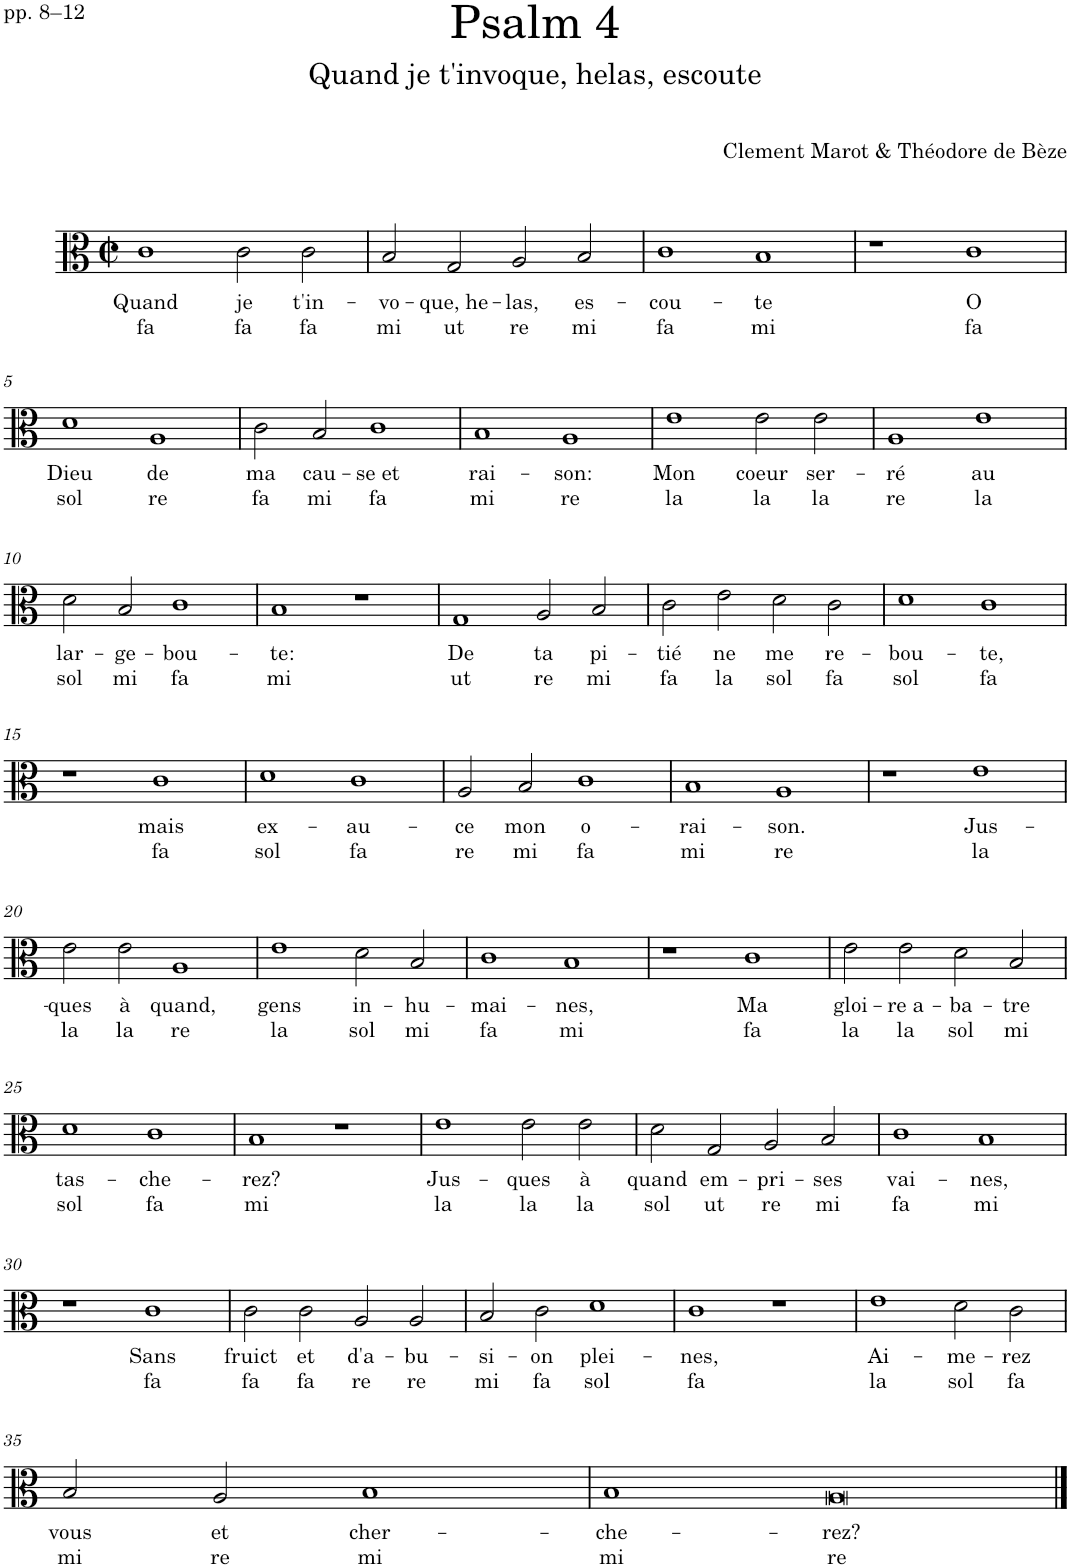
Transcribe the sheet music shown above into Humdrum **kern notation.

**kern	**text	**text
*part1	*part1	*part1
*staff1	*staff1	*staff1
*I"Voice	*	*
*I'Vo.	*	*
*clefC3	*	*
*k[]	*	*
*M4/2	*	*
*met(c|)	*	*
=1	=1	=1
!	!LO:LY:b	!LO:LY:b
1c	Quand	fa
!	!LO:LY:b	!LO:LY:b
2c\	je	fa
!	!LO:LY:b	!LO:LY:b
2c\	t'in-	fa
=2	=2	=2
!	!LO:LY:b	!LO:LY:b
2B/	-vo-	mi
!	!LO:LY:b	!LO:LY:b
2G/	-que, he-	ut
!	!LO:LY:b	!LO:LY:b
2A/	-las,	re
!	!LO:LY:b	!LO:LY:b
2B/	es-	mi
=3	=3	=3
!	!LO:LY:b	!LO:LY:b
1c	-cou-	fa
!	!LO:LY:b	!LO:LY:b
1B	-te	mi
=4	=4	=4
1r	.	.
!	!LO:LY:b	!LO:LY:b
1c	O	fa
!!LO:LB:g=z
=5	=5	=5
!	!LO:LY:b	!LO:LY:b
1d	Dieu	sol
!	!LO:LY:b	!LO:LY:b
1A	de	re
=6	=6	=6
!	!LO:LY:b	!LO:LY:b
2c\	ma	fa
!	!LO:LY:b	!LO:LY:b
2B/	cau-	mi
!	!LO:LY:b	!LO:LY:b
1c	-se et	fa
=7	=7	=7
!	!LO:LY:b	!LO:LY:b
1B	rai-	mi
!	!LO:LY:b	!LO:LY:b
1A	-son:	re
=8	=8	=8
!	!LO:LY:b	!LO:LY:b
1e	Mon	la
!	!LO:LY:b	!LO:LY:b
2e\	coeur	la
!	!LO:LY:b	!LO:LY:b
2e\	ser-	la
=9	=9	=9
!	!LO:LY:b	!LO:LY:b
1A	-ré	re
!	!LO:LY:b	!LO:LY:b
1e	au	la
!!LO:LB:g=z
=10	=10	=10
!	!LO:LY:b	!LO:LY:b
2d\	lar-	sol
!	!LO:LY:b	!LO:LY:b
2B/	-ge-	mi
!	!LO:LY:b	!LO:LY:b
1c	-bou-	fa
=11	=11	=11
!	!LO:LY:b	!LO:LY:b
1B	-te:	mi
1r	.	.
=12	=12	=12
!	!LO:LY:b	!LO:LY:b
1G	De	ut
!	!LO:LY:b	!LO:LY:b
2A/	ta	re
!	!LO:LY:b	!LO:LY:b
2B/	pi-	mi
=13	=13	=13
!	!LO:LY:b	!LO:LY:b
2c\	-tié	fa
!	!LO:LY:b	!LO:LY:b
2e\	ne	la
!	!LO:LY:b	!LO:LY:b
2d\	me	sol
!	!LO:LY:b	!LO:LY:b
2c\	re-	fa
=14	=14	=14
!	!LO:LY:b	!LO:LY:b
1d	-bou-	sol
!	!LO:LY:b	!LO:LY:b
1c	-te,	fa
!!LO:LB:g=z
=15	=15	=15
1r	.	.
!	!LO:LY:b	!LO:LY:b
1c	mais	fa
=16	=16	=16
!	!LO:LY:b	!LO:LY:b
1d	ex-	sol
!	!LO:LY:b	!LO:LY:b
1c	-au-	fa
=17	=17	=17
!	!LO:LY:b	!LO:LY:b
2A/	-ce	re
!	!LO:LY:b	!LO:LY:b
2B/	mon	mi
!	!LO:LY:b	!LO:LY:b
1c	o-	fa
=18	=18	=18
!	!LO:LY:b	!LO:LY:b
1B	-rai-	mi
!	!LO:LY:b	!LO:LY:b
1A	-son.	re
=19	=19	=19
1r	.	.
!	!LO:LY:b	!LO:LY:b
1e	Jus-	la
!!LO:LB:g=z
=20	=20	=20
!	!LO:LY:b	!LO:LY:b
2e\	-ques	la
!	!LO:LY:b	!LO:LY:b
2e\	à	la
!	!LO:LY:b	!LO:LY:b
1A	quand,	re
=21	=21	=21
!	!LO:LY:b	!LO:LY:b
1e	gens	la
!	!LO:LY:b	!LO:LY:b
2d\	in-	sol
!	!LO:LY:b	!LO:LY:b
2B/	-hu-	mi
=22	=22	=22
!	!LO:LY:b	!LO:LY:b
1c	-mai-	fa
!	!LO:LY:b	!LO:LY:b
1B	-nes,	mi
=23	=23	=23
1r	.	.
!	!LO:LY:b	!LO:LY:b
1c	Ma	fa
=24	=24	=24
!	!LO:LY:b	!LO:LY:b
2e\	gloi-	la
!	!LO:LY:b	!LO:LY:b
2e\	-re a-	la
!	!LO:LY:b	!LO:LY:b
2d\	-ba-	sol
!	!LO:LY:b	!LO:LY:b
2B/	-tre	mi
!!LO:LB:g=z
=25	=25	=25
!	!LO:LY:b	!LO:LY:b
1d	tas-	sol
!	!LO:LY:b	!LO:LY:b
1c	-che-	fa
=26	=26	=26
!	!LO:LY:b	!LO:LY:b
1B	-rez?	mi
1r	.	.
=27	=27	=27
!	!LO:LY:b	!LO:LY:b
1e	Jus-	la
!	!LO:LY:b	!LO:LY:b
2e\	-ques	la
!	!LO:LY:b	!LO:LY:b
2e\	à	la
=28	=28	=28
!	!LO:LY:b	!LO:LY:b
2d\	quand	sol
!	!LO:LY:b	!LO:LY:b
2G/	em-	ut
!	!LO:LY:b	!LO:LY:b
2A/	-pri-	re
!	!LO:LY:b	!LO:LY:b
2B/	-ses	mi
=29	=29	=29
!	!LO:LY:b	!LO:LY:b
1c	vai-	fa
!	!LO:LY:b	!LO:LY:b
1B	-nes,	mi
!!LO:LB:g=z
=30	=30	=30
1r	.	.
!	!LO:LY:b	!LO:LY:b
1c	Sans	fa
=31	=31	=31
!	!LO:LY:b	!LO:LY:b
2c\	fruict	fa
!	!LO:LY:b	!LO:LY:b
2c\	et	fa
!	!LO:LY:b	!LO:LY:b
2A/	d'a-	re
!	!LO:LY:b	!LO:LY:b
2A/	-bu-	re
=32	=32	=32
!	!LO:LY:b	!LO:LY:b
2B/	-si-	mi
!	!LO:LY:b	!LO:LY:b
2c\	-on	fa
!	!LO:LY:b	!LO:LY:b
1d	plei-	sol
=33	=33	=33
!	!LO:LY:b	!LO:LY:b
1c	-nes,	fa
1r	.	.
=34	=34	=34
!	!LO:LY:b	!LO:LY:b
1e	Ai-	la
!	!LO:LY:b	!LO:LY:b
2d\	-me-	sol
!	!LO:LY:b	!LO:LY:b
2c\	-rez	fa
!!LO:LB:g=z
=35	=35	=35
!	!LO:LY:b	!LO:LY:b
2B/	vous	mi
!	!LO:LY:b	!LO:LY:b
2A/	et	re
!	!LO:LY:b	!LO:LY:b
1B	cher-	mi
=36	=36	=36
!	!LO:LY:b	!LO:LY:b
1B	-che-	mi
!	!LO:LY:b	!LO:LY:b
1A	-rez?	re
==	==	==
*-	*-	*-
